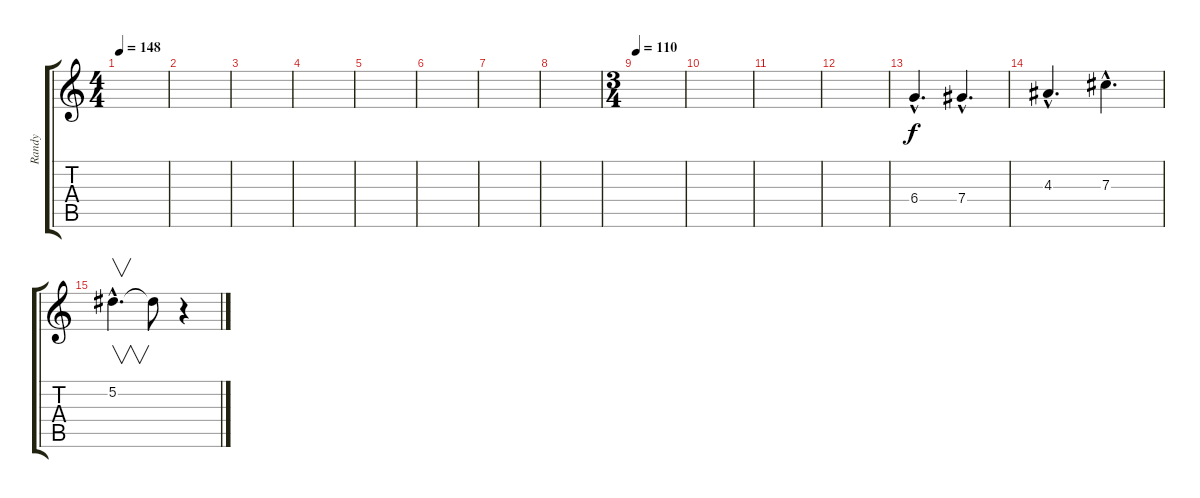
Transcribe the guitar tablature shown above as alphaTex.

\track ("Randy" "Randy") {instrument distortionguitar}
\staff {score tabs}
\tuning (Eb4 Bb3 Gb3 Db3 Ab2 Eb2) {hide}
\ts (4 4)
\tempo 148
\clef g2
\ks c
|
|
|
|
|
|
|
|
\ts (3 4)
\tempo 110
|
|
|
|
6.4{hac}.4{d} 7.4{hac}.4{d} |
4.3{hac}.4{d} 7.3{hac}.4{d} |
5.2{hac}.4{v d} 5.2{t}.8 r.4
